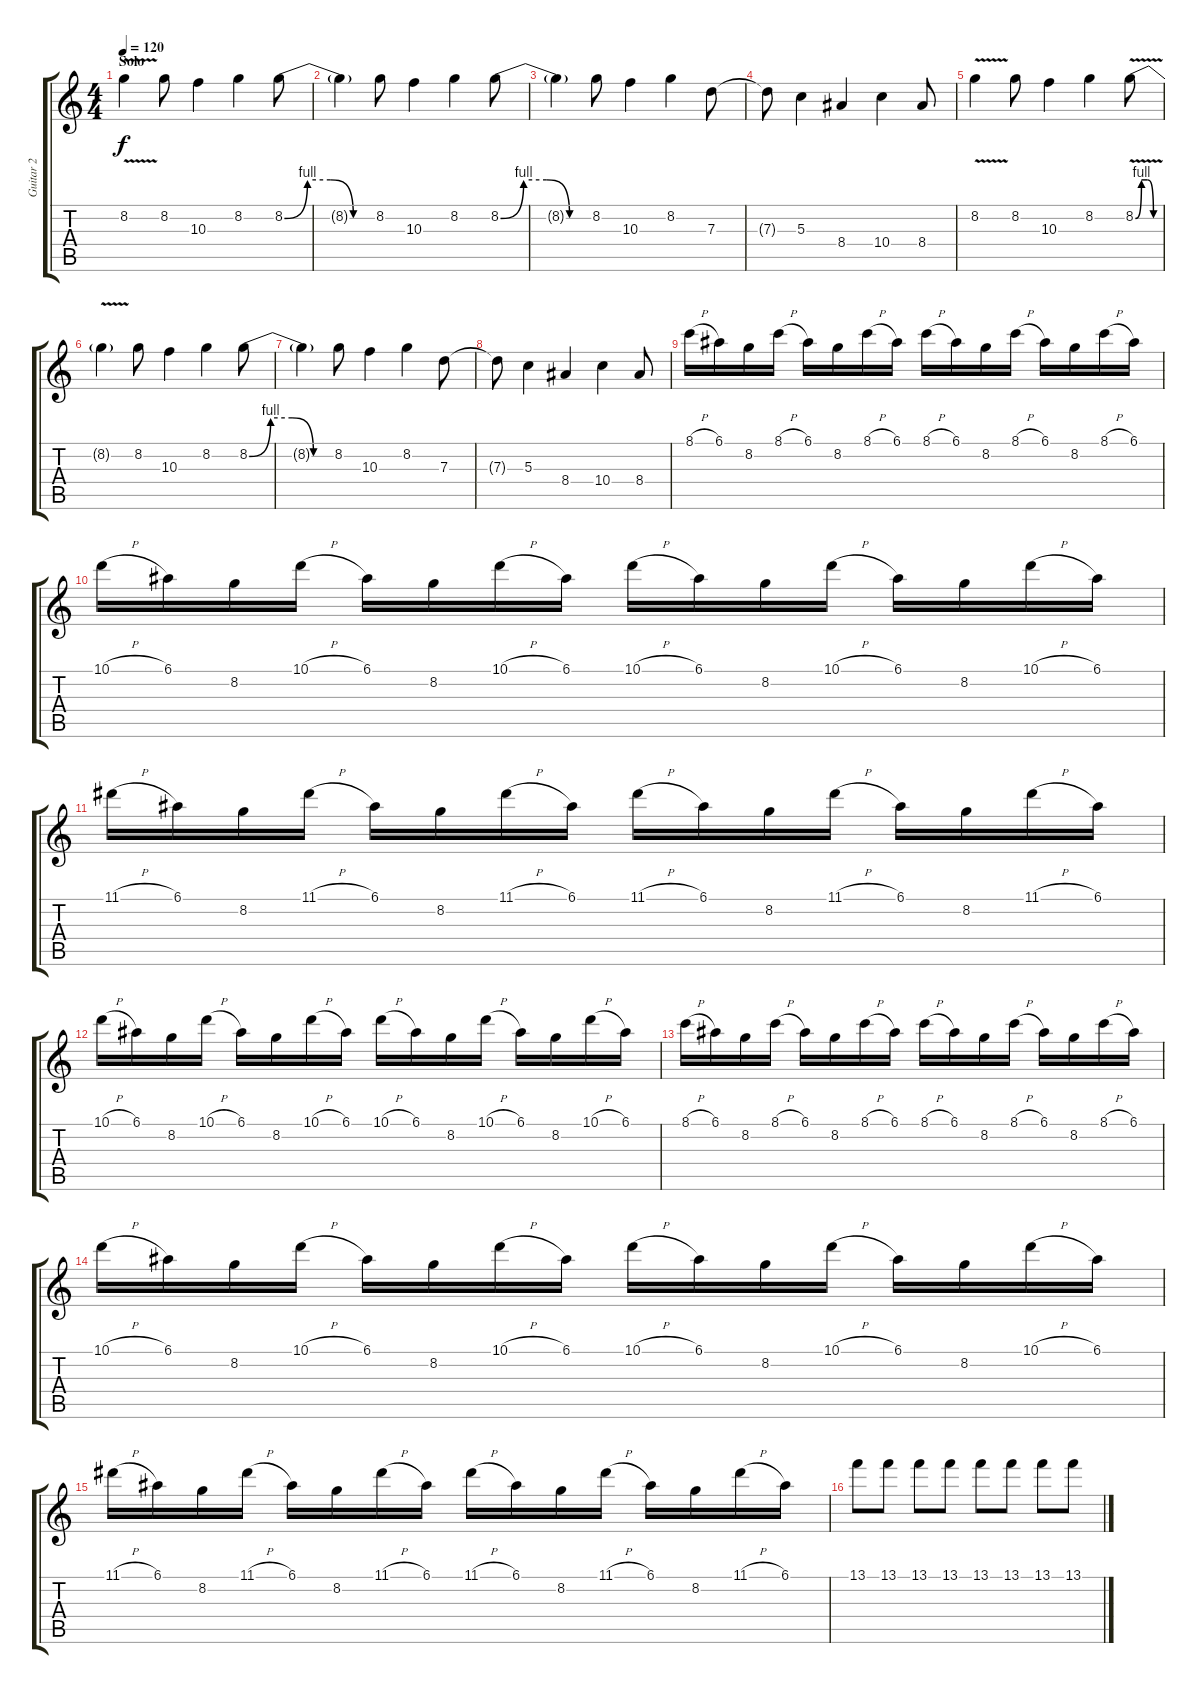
\track ("Guitar 2" "Guitar 2") {instrument distortionguitar}
\staff {score tabs}
\tuning (E4 B3 G3 D3 A2 D2) {hide}
\ts (4 4)
\section ("" "Solo")
\tempo 120
\clef g2
\ks c
8.2{v}.4{dy f} 8.2.8 10.3.4 8.2.4 8.2{be (custom 0 0 15 4 30 4 45 0 60 0)}.8 |
8.2{t}.4 8.2.8 10.3.4 8.2.4 8.2{be (custom 0 0 15 4 30 4 45 0 60 0)}.8 |
8.2{t}.4 8.2.8 10.3.4 8.2.4 7.3.8 |
7.3{t}.8 5.3.4 8.4.4 10.4.4 8.4.8 |
8.2{v}.4 8.2.8 10.3.4 8.2.4 8.2{be (custom 0 0 15 4 30 4 45 0 60 0) v}.8 |
8.2{t}.4 8.2.8 10.3.4 8.2.4 8.2{be (custom 0 0 15 4 30 4 45 0 60 0)}.8 |
8.2{t}.4 8.2.8 10.3.4 8.2.4 7.3.8 |
7.3{t}.8 5.3.4 8.4.4 10.4.4 8.4.8 |
8.1{h}.16 6.1.16 8.2.16 8.1{h}.16 6.1.16 8.2.16 8.1{h}.16 6.1.16 8.1{h}.16 6.1.16 8.2.16 8.1{h}.16 6.1.16 8.2.16 8.1{h}.16 6.1.16 |
10.1{h}.16 6.1.16 8.2.16 10.1{h}.16 6.1.16 8.2.16 10.1{h}.16 6.1.16 10.1{h}.16 6.1.16 8.2.16 10.1{h}.16 6.1.16 8.2.16 10.1{h}.16 6.1.16 |
11.1{h}.16 6.1.16 8.2.16 11.1{h}.16 6.1.16 8.2.16 11.1{h}.16 6.1.16 11.1{h}.16 6.1.16 8.2.16 11.1{h}.16 6.1.16 8.2.16 11.1{h}.16 6.1.16 |
10.1{h}.16 6.1.16 8.2.16 10.1{h}.16 6.1.16 8.2.16 10.1{h}.16 6.1.16 10.1{h}.16 6.1.16 8.2.16 10.1{h}.16 6.1.16 8.2.16 10.1{h}.16 6.1.16 |
8.1{h}.16 6.1.16 8.2.16 8.1{h}.16 6.1.16 8.2.16 8.1{h}.16 6.1.16 8.1{h}.16 6.1.16 8.2.16 8.1{h}.16 6.1.16 8.2.16 8.1{h}.16 6.1.16 |
10.1{h}.16 6.1.16 8.2.16 10.1{h}.16 6.1.16 8.2.16 10.1{h}.16 6.1.16 10.1{h}.16 6.1.16 8.2.16 10.1{h}.16 6.1.16 8.2.16 10.1{h}.16 6.1.16 |
11.1{h}.16 6.1.16 8.2.16 11.1{h}.16 6.1.16 8.2.16 11.1{h}.16 6.1.16 11.1{h}.16 6.1.16 8.2.16 11.1{h}.16 6.1.16 8.2.16 11.1{h}.16 6.1.16 |
13.1.8 13.1.8 13.1.8 13.1.8 13.1.8 13.1.8 13.1.8 13.1.8
